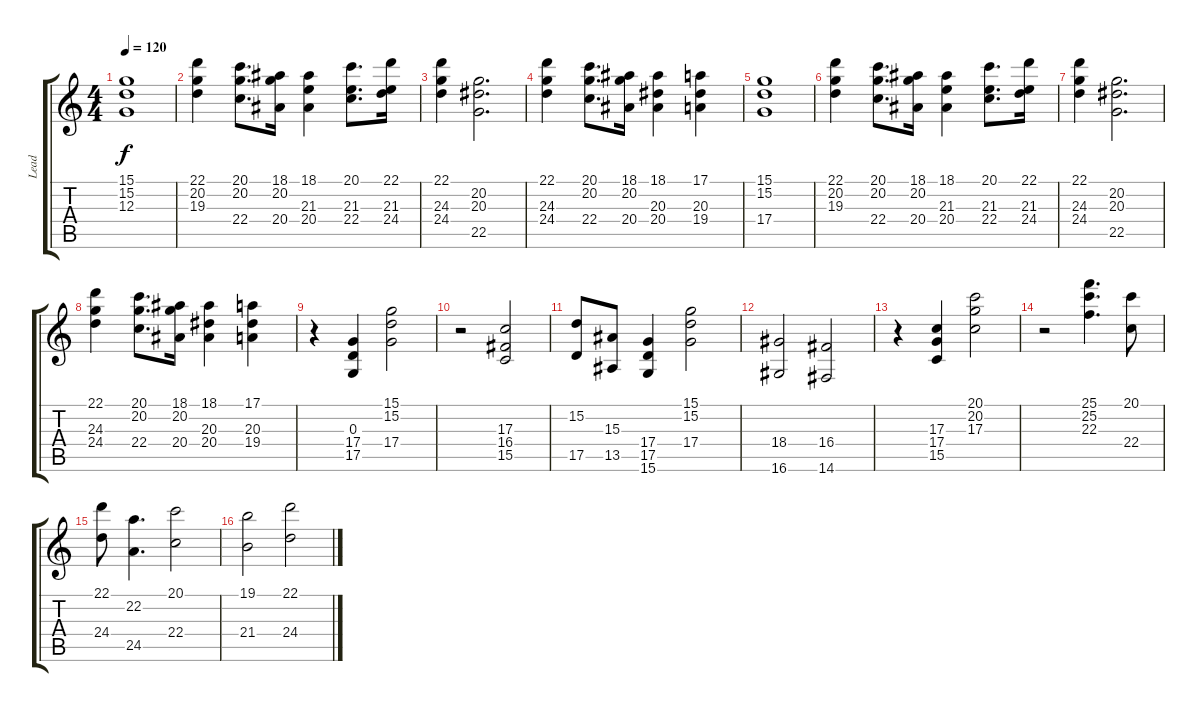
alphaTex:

\track ("Lead" "Lead") {instrument acousticgrandpiano}
\staff {score tabs}
\tuning (E4 B3 G3 D3 A2 E2) {hide}
\ts (4 4)
\tempo 120
\clef g2
\ks c
(15.1 15.2 12.3).1{dy f} |
(22.1 20.2 19.3).4 (20.1 20.2 22.4).8{d} (18.1 20.2 20.4).16 (18.1 21.3 20.4).4 (20.1 21.3 22.4).8{d} (22.1 21.3 24.4).16 |
(22.1 24.3 24.4).4 (20.2 20.3 22.5).2{d} |
(22.1 24.3 24.4).4 (20.1 20.2 22.4).8{d} (18.1 20.2 20.4).16 (18.1 20.3 20.4).4 (17.1 20.3 19.4).4 |
(15.1 15.2 17.4).1 |
(22.1 20.2 19.3).4 (20.1 20.2 22.4).8{d} (18.1 20.2 20.4).16 (18.1 21.3 20.4).4 (20.1 21.3 22.4).8{d} (22.1 21.3 24.4).16 |
(22.1 24.3 24.4).4 (20.2 20.3 22.5).2{d} |
(22.1 24.3 24.4).4 (20.1 20.2 22.4).8{d} (18.1 20.2 20.4).16 (18.1 20.3 20.4).4 (17.1 20.3 19.4).4 |
r.4 (0.3 17.4 17.5).4 (15.1 15.2 17.4).2 |
r.2 (17.3 16.4 15.5).2 |
(15.2 17.5).8 (15.3 13.5).8 (17.4 17.5 15.6).4 (15.1 15.2 17.4).2 |
(18.4 16.6).2 (16.4 14.6).2 |
r.4 (17.3 17.4 15.5).4 (20.1 20.2 17.3).2 |
r.2 (25.1 25.2 22.3).4{d} (20.1 22.4).8 |
(22.1 24.4).8 (22.2 24.5).4{d} (20.1 22.4).2 |
(19.1 21.4).2 (22.1 24.4).2
